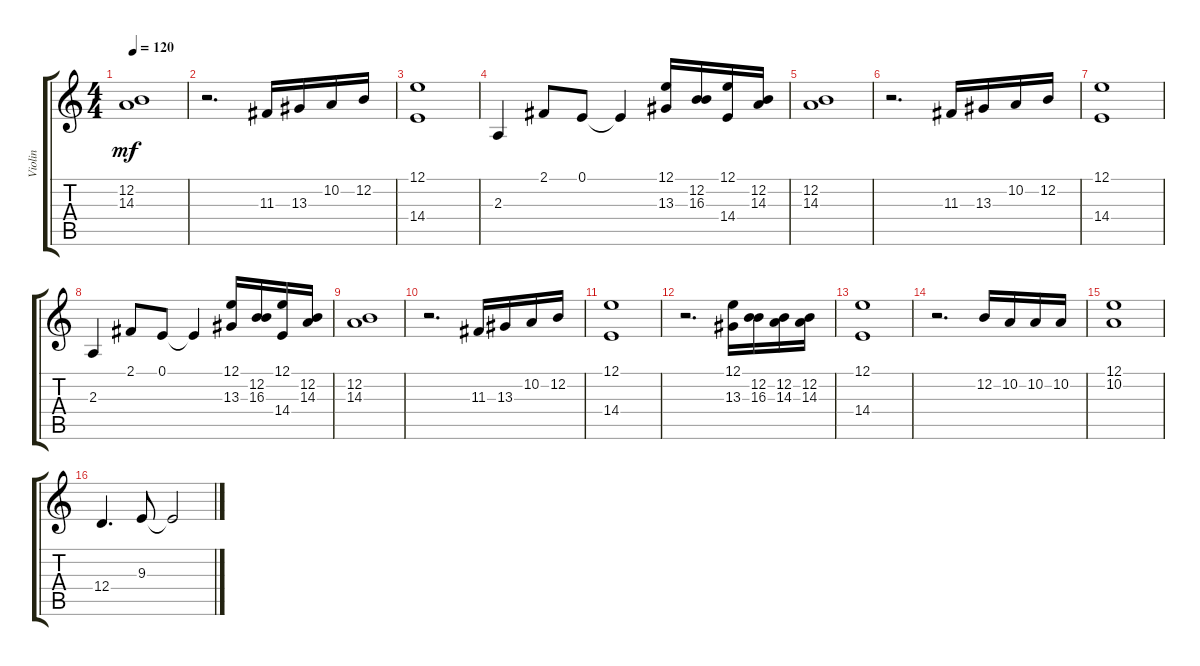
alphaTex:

\track ("Violin" "Violin") {instrument violin}
\staff {score tabs}
\tuning (E4 B3 G3 D3 A2 E2) {hide}
\ts (4 4)
\tempo 120
\clef g2
\ks c
(12.2 14.3).1{dy mf} |
r.2{d} 11.3.16 13.3.16 10.2.16 12.2.16 |
(12.1 14.4).1 |
2.3.4 2.1.8 0.1.8 0.1{t}.4 (12.1 13.3).16 (12.2 16.3).16 (12.1 14.4).16 (12.2 14.3).16 |
(12.2 14.3).1 |
r.2{d} 11.3.16 13.3.16 10.2.16 12.2.16 |
(12.1 14.4).1 |
2.3.4 2.1.8 0.1.8 0.1{t}.4 (12.1 13.3).16 (12.2 16.3).16 (12.1 14.4).16 (12.2 14.3).16 |
(12.2 14.3).1 |
r.2{d} 11.3.16 13.3.16 10.2.16 12.2.16 |
(12.1 14.4).1 |
r.2{d} (12.1 13.3).16 (12.2 16.3).16 (12.2 14.3).16 (12.2 14.3).16 |
(12.1 14.4).1 |
r.2{d} 12.2.16 10.2.16 10.2.16 10.2.16 |
(12.1 10.2).1 |
12.4.4{d} 9.3.8 9.3{t}.2
